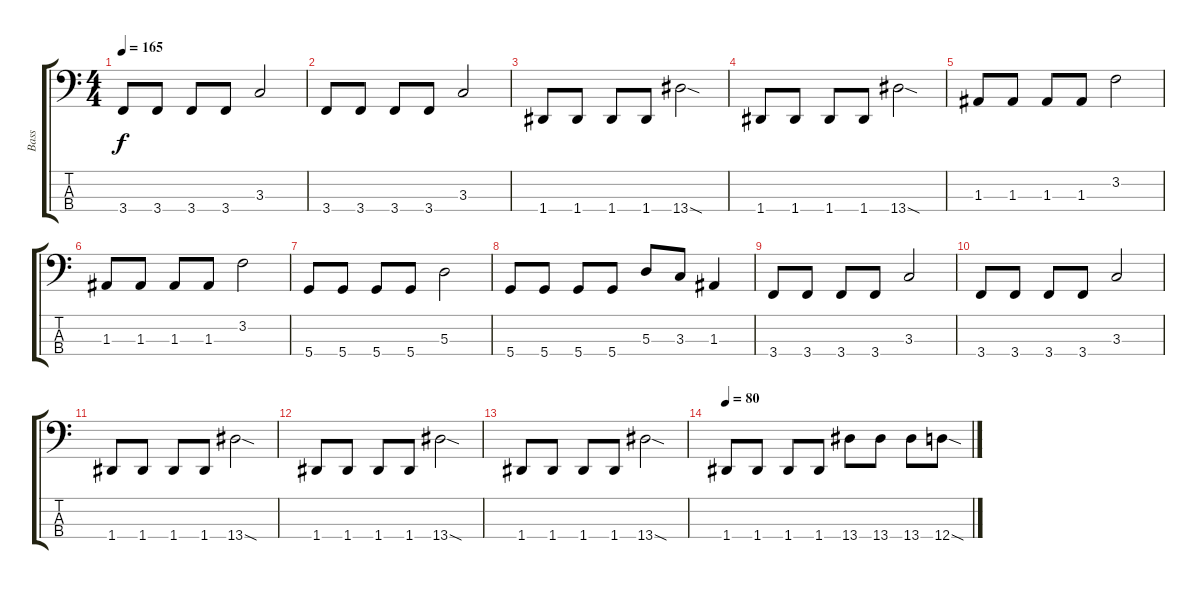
\track ("Bass" "Bass") {instrument electricbassfinger}
\staff {score tabs}
\tuning (G2 D2 A1 D1) {hide}
\ts (4 4)
\tempo 165
\clef f4
\ks c
3.4.8{dy f} 3.4.8 3.4.8 3.4.8 3.3.2 |
3.4.8 3.4.8 3.4.8 3.4.8 3.3.2 |
1.4.8 1.4.8 1.4.8 1.4.8 13.4{sod}.2 |
1.4.8 1.4.8 1.4.8 1.4.8 13.4{sod}.2 |
1.3.8 1.3.8 1.3.8 1.3.8 3.2.2 |
1.3.8 1.3.8 1.3.8 1.3.8 3.2.2 |
5.4.8 5.4.8 5.4.8 5.4.8 5.3.2 |
5.4.8 5.4.8 5.4.8 5.4.8 5.3.8 3.3.8 1.3.4 |
3.4.8 3.4.8 3.4.8 3.4.8 3.3.2 |
3.4.8 3.4.8 3.4.8 3.4.8 3.3.2 |
1.4.8 1.4.8 1.4.8 1.4.8 13.4{sod}.2 |
1.4.8 1.4.8 1.4.8 1.4.8 13.4{sod}.2 |
1.4.8 1.4.8 1.4.8 1.4.8 13.4{sod}.2 |
\tempo 80
1.4.8 1.4.8 1.4.8 1.4.8 13.4.8 13.4.8 13.4.8 12.4{sod}.8
